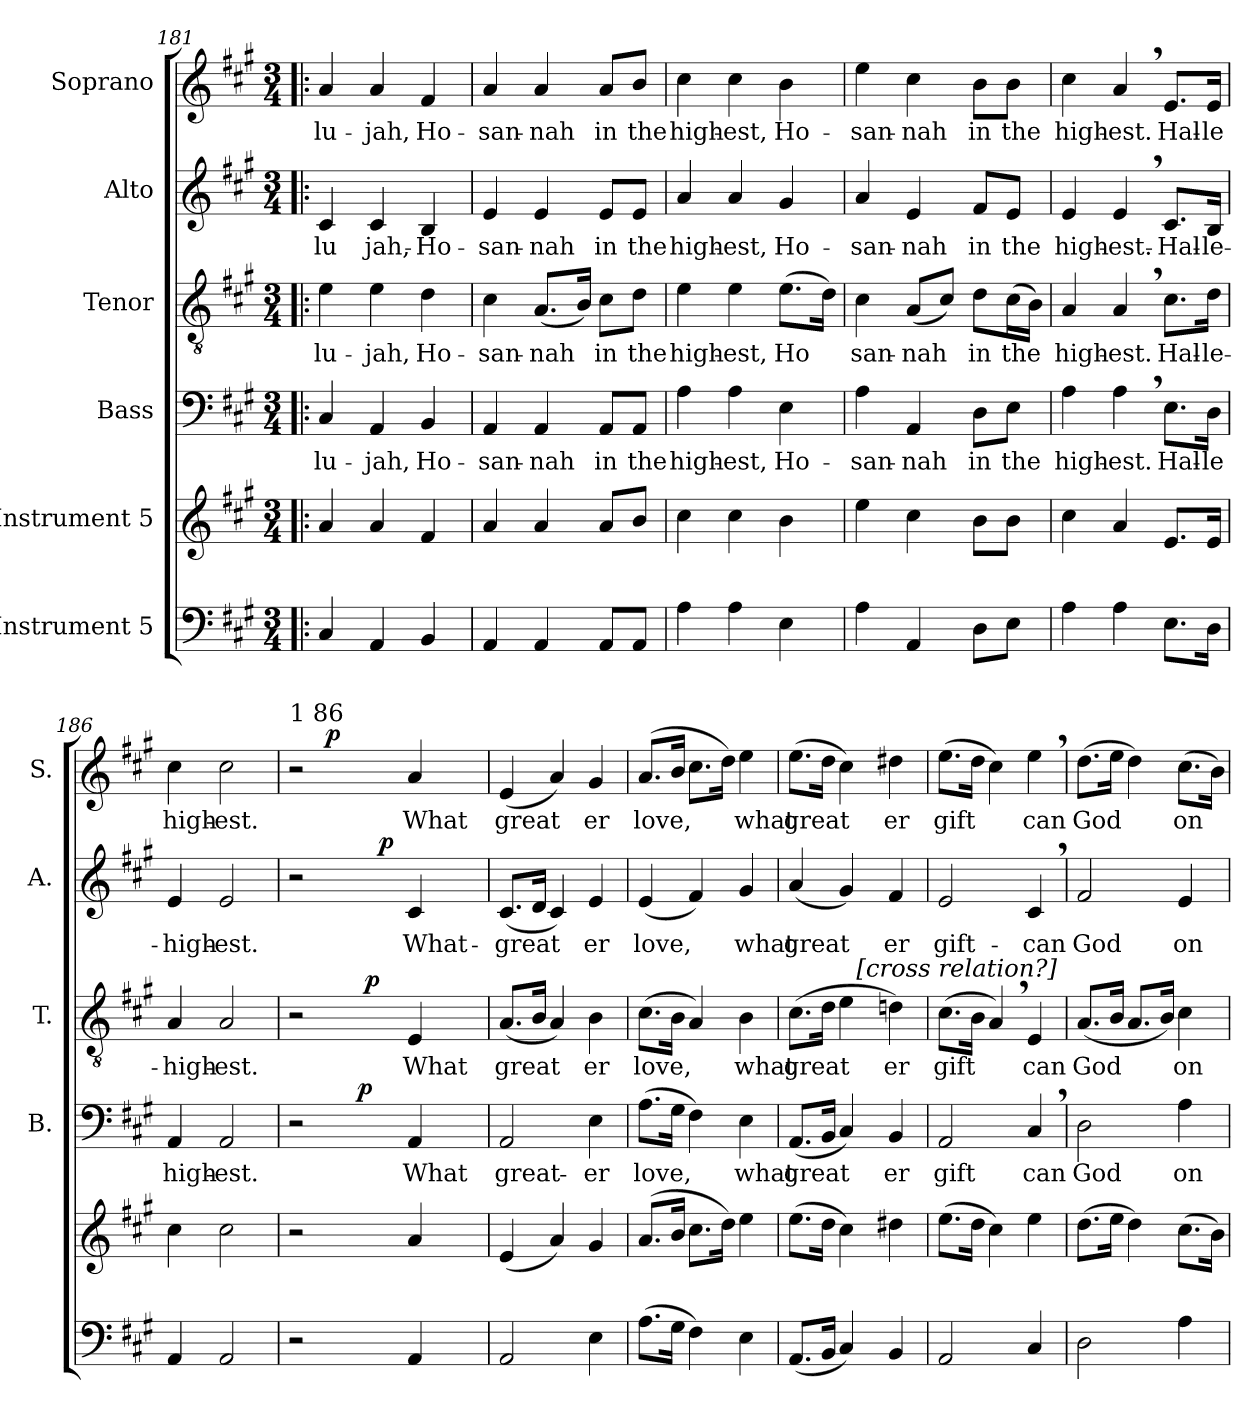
**kern	**kern	**kern	**text	**dynam	**kern	**text	**dynam	**kern	**text	**dynam	**kern	**text	**dynam
*part6	*part5	*part4	*part4	*part4	*part3	*part3	*part3	*part2	*part2	*part2	*part1	*part1	*part1
*staff6	*staff5	*staff4	*staff4	*staff4	*staff3	*staff3	*staff3	*staff2	*staff2	*staff2	*staff1	*staff1	*staff1
*I"Instrument 5	*I"Instrument 5	*I"Bass	*	*	*I"Tenor	*	*	*I"Alto	*	*	*I"Soprano	*	*
*	*	*I'B.	*	*	*I'T.	*	*	*I'A.	*	*	*I'S.	*	*
!!LO:PB:g=z
*clefF4	*clefG2	*clefF4	*	*	*clefGv2	*	*	*clefG2	*	*	*clefG2	*	*
*k[f#c#g#]	*k[f#c#g#]	*k[f#c#g#]	*	*	*k[f#c#g#]	*	*	*k[f#c#g#]	*	*	*k[f#c#g#]	*	*
*A:	*A:	*A:	*	*	*A:	*	*	*A:	*	*	*A:	*	*
*M3/4	*M3/4	*M3/4	*	*	*M3/4	*	*	*M3/4	*	*	*M3/4	*	*
=181!|:	=181!|:	=181!|:	=181!|:	=181!|:	=181!|:	=181!|:	=181!|:	=181!|:	=181!|:	=181!|:	=181!|:	=181!|:	=181!|:
!	!	!	!LO:LY:b:cj	!	!	!LO:LY:b:cj	!	!	!LO:LY:b:cj	!	!	!LO:LY:b:cj	!
4C#/	4a/	4C#/	-lu-	.	4e\	-lu-	.	4c#/	-lu	.	4a/	-lu-	.
!	!	!	!LO:LY:b:cj	!	!	!LO:LY:b:cj	!	!	!LO:LY:b:cj	!	!	!LO:LY:b:cj	!
4AA/	4a/	4AA/	-jah,	.	4e\	-jah,	.	4c#/	jah,-	.	4a/	-jah,	.
!	!	!	!LO:LY:b:cj	!	!	!LO:LY:b:cj	!	!	!LO:LY:b:cj	!	!	!LO:LY:b:cj	!
4BB/	4f#/	4BB/	Ho-	.	4d\	Ho-	.	4B/	-Ho-	.	4f#/	Ho-	.
=182	=182	=182	=182	=182	=182	=182	=182	=182	=182	=182	=182	=182	=182
!	!	!	!LO:LY:b:cj	!	!	!LO:LY:b:cj	!	!	!LO:LY:b:cj	!	!	!LO:LY:b:cj	!
4AA/	4a/	4AA/	-san-	.	4c#\	-san-	.	4e/	-san-	.	4a/	-san-	.
!	!	!	!LO:LY:b:cj	!	!	!LO:LY:b:cj	!	!	!LO:LY:b:cj	!	!	!LO:LY:b:cj	!
4AA/	4a/	4AA/	-nah	.	(<8.A/L	-nah	.	4e/	-nah	.	4a/	-nah	.
!	!	!	!	!	!	!LO:LY:b:cj	!	!	!	!	!	!	!
.	.	.	.	.	16B/J)	.	.	.	.	.	.	.	.
!	!	!	!LO:LY:b:cj	!	!	!LO:LY:b:cj	!	!	!LO:LY:b:cj	!	!	!LO:LY:b:cj	!
8AA/L	8a/L	8AA/L	in	.	8c#\L	in	.	8e/L	in	.	8a/L	in	.
!	!	!	!LO:LY:b:cj	!	!	!LO:LY:b:cj	!	!	!LO:LY:b:cj	!	!	!LO:LY:b:cj	!
8AA/J	8b/J	8AA/J	the	.	8d\J	the	.	8e/J	the	.	8b/J	the	.
=183	=183	=183	=183	=183	=183	=183	=183	=183	=183	=183	=183	=183	=183
!	!	!	!LO:LY:b:cj	!	!	!LO:LY:b:cj	!	!	!LO:LY:b:cj	!	!	!LO:LY:b:cj	!
4A\	4cc#\	4A\	high-	.	4e\	high-	.	4a/	high-	.	4cc#\	high-	.
!	!	!	!LO:LY:b:cj	!	!	!LO:LY:b:cj	!	!	!LO:LY:b:cj	!	!	!LO:LY:b:cj	!
4A\	4cc#\	4A\	-est,	.	4e\	-est,	.	4a/	-est,	.	4cc#\	-est,	.
!	!	!	!LO:LY:b:cj	!	!	!LO:LY:b:cj	!	!	!LO:LY:b:cj	!	!	!LO:LY:b:cj	!
4E\	4b\	4E\	Ho-	.	(>8.e\L	Ho-	.	4g#/	Ho-	.	4b\	Ho-	.
!	!	!	!	!	!	!LO:LY:b:cj	!	!	!	!	!	!	!
.	.	.	.	.	16d\J)	--	.	.	.	.	.	.	.
=184	=184	=184	=184	=184	=184	=184	=184	=184	=184	=184	=184	=184	=184
!	!	!	!LO:LY:b:cj	!	!	!LO:LY:b:cj	!	!	!LO:LY:b:cj	!	!	!LO:LY:b:cj	!
4A\	4ee\	4A\	-san-	.	4c#\	-san-	.	4a/	-san-	.	4ee\	-san-	.
!	!	!	!LO:LY:b:cj	!	!	!LO:LY:b:cj	!	!	!LO:LY:b:cj	!	!	!LO:LY:b:cj	!
4AA/	4cc#\	4AA/	-nah	.	(<8A/L	-nah	.	4e/	-nah	.	4cc#\	-nah	.
!	!	!	!	!	!	!LO:LY:b:cj	!	!	!	!	!	!	!
.	.	.	.	.	8c#/J)	.	.	.	.	.	.	.	.
!	!	!	!LO:LY:b:cj	!	!	!LO:LY:b:cj	!	!	!LO:LY:b:cj	!	!	!LO:LY:b:cj	!
8D\L	8b\L	8D\L	in	.	8d\L	in	.	8f#/L	in	.	8b\L	in	.
!	!	!	!LO:LY:b:cj	!	!	!LO:LY:b:cj	!	!	!LO:LY:b:cj	!	!	!LO:LY:b:cj	!
8E\J	8b\J	8E\J	the	.	(>16c#\	the	.	8e/J	the	.	8b\J	the	.
!	!	!	!	!	!	!LO:LY:b:cj	!	!	!	!	!	!	!
.	.	.	.	.	16B\J)	.	.	.	.	.	.	.	.
=185	=185	=185	=185	=185	=185	=185	=185	=185	=185	=185	=185	=185	=185
!	!	!	!LO:LY:b:cj	!	!	!LO:LY:b:cj	!	!	!LO:LY:b:cj	!	!	!LO:LY:b:cj	!
4A\	4cc#\	4A\	high-	.	4A/	high-	.	4e/	high-	.	4cc#\	high-	.
!	!	!	!LO:LY:b:cj	!	!	!LO:LY:b:cj	!	!	!LO:LY:b:cj	!	!	!LO:LY:b:cj	!
4A\	4a/	4A,>\	-est.	.	4A,>/	-est.	.	4e,>/	-est.-	.	4a,>/	-est.	.
!	!	!	!LO:LY:b:cj	!	!	!LO:LY:b:cj	!	!	!LO:LY:b:cj	!	!	!LO:LY:b:cj	!
8.E\L	8.e/L	8.E\L	Hal-	.	8.c#\L	Hal-	.	8.c#/L	-Hal-	.	8.e/L	Hal-	.
!	!	!	!LO:LY:b:cj	!	!	!LO:LY:b:cj	!	!	!LO:LY:b:cj	!	!	!LO:LY:b:cj	!
16D\J	16e/J	16D\J	-le	.	16d\J	-le-	.	16B/J	-le-	.	16e/J	-le	.
=186	=186	=186	=186	=186	=186	=186	=186	=186	=186	=186	=186	=186	=186
!	!	!	!LO:LY:b:cj	!	!	!LO:LY:b:cj	!	!	!LO:LY:b:cj	!	!	!LO:LY:b:cj	!
4AA/	4cc#\	4AA/	high-	.	4A/	-high-	.	4e/	-high-	.	4cc#\	high-	.
!	!	!	!LO:LY:b:cj	!	!	!LO:LY:b:cj	!	!	!LO:LY:b:cj	!	!	!LO:LY:b:cj	!
2AA/	2cc#\	2AA/	-est.	.	2A/	-est.	.	2e/	-est.	.	2cc#\	-est.	.
!!LO:PB:g=z
=187	=187	=187	=187	=187	=187	=187	=187	=187	=187	=187	=187	=187	=187
*	*	*^	*	*	*^	*	*	*^	*	*	*^	*	*
!	!	!	!	!	!	!	!	!	!	!	!	!	!	!LO:TX:a:t=1 86	!	!	!
2r	2r	2r	4ryy	.	.	2r	4ryy	.	.	2r	4ryy	.	.	2r	8ryy	.	.
.	.	.	.	.	.	.	.	.	.	.	.	.	.	.	32ryy	.	.
!	!	!	!	!	!	!	!	!	!	!	!	!	!	!	!	!	!LO:DY:a
.	.	.	.	.	.	.	.	.	.	.	.	.	.	.	2ryy	.	p
.	.	.	32ryy	.	.	.	32.ryy	.	.	.	16.ryy	.	.	.	.	.	.
!	!	!	!	!	!LO:DY:a	!	!	!	!	!	!	!	!	!	!	!	!
.	.	.	4...ryy	.	p	.	.	.	.	.	.	.	.	.	.	.	.
!	!	!	!	!	!	!	!	!	!LO:DY:a	!	!	!	!	!	!	!	!
.	.	.	.	.	.	.	4ryy	.	p	.	.	.	.	.	.	.	.
!	!	!	!	!	!	!	!	!	!	!	!	!	!LO:DY:a	!	!	!	!
.	.	.	.	.	.	.	.	.	.	.	4ryy	.	p	.	.	.	.
!	!	!	!	!LO:LY:b:cj	!	!	!	!LO:LY:b:cj	!	!	!	!LO:LY:b:cj	!	!	!	!LO:LY:b:cj	!
4AA/	4a/	4AA/	.	What	.	4E/	.	What	.	4c#/	.	What-	.	4a/	.	What	.
.	.	.	.	.	.	.	8ryy	.	.	.	.	.	.	.	.	.	.
.	.	.	.	.	.	.	.	.	.	.	8ryy	.	.	.	.	.	.
.	.	.	.	.	.	.	.	.	.	.	.	.	.	.	16.ryy	.	.
.	.	.	.	.	.	.	16ryy	.	.	.	.	.	.	.	.	.	.
.	.	.	.	.	.	.	.	.	.	.	32ryy	.	.	.	.	.	.
.	.	.	.	.	.	.	64ryy	.	.	.	.	.	.	.	.	.	.
=188	=188	=188	=188	=188	=188	=188	=188	=188	=188	=188	=188	=188	=188	=188	=188	=188	=188
!	!	!	!	!LO:LY:b:cj	!	!	!	!LO:LY:b:cj	!	!	!	!LO:LY:b:cj	!	!	!	!LO:LY:b:cj	!
*	*	*v	*v	*	*	*	*	*	*	*v	*v	*	*	*v	*v	*	*
*	*	*	*	*	*v	*v	*	*	*	*	*	*	*	*
2AA/	(>4e/	2AA/	great-	.	(<8.A/L	great-	.	(>8.c#/L	-great-	.	(>4e/	great-	.
!	!	!	!	!	!	!LO:LY:b:cj	!	!	!LO:LY:b:cj	!	!	!	!
.	.	.	.	.	16B/J	--	.	16d/J	--	.	.	.	.
!	!	!	!	!	!	!LO:LY:b:cj	!	!	!LO:LY:b:cj	!	!	!LO:LY:b:cj	!
.	4a/)	.	.	.	4A/)	--	.	4c#/)	--	.	4a/)	--	.
!	!	!	!LO:LY:b:cj	!	!	!LO:LY:b:cj	!	!	!LO:LY:b:cj	!	!	!LO:LY:b:cj	!
4E\	4g#/	4E\	-er	.	4B\	-er	.	4e/	-er	.	4g#/	-er	.
=189	=189	=189	=189	=189	=189	=189	=189	=189	=189	=189	=189	=189	=189
!	!	!	!LO:LY:b:cj	!	!	!LO:LY:b:cj	!	!	!LO:LY:b:cj	!	!	!LO:LY:b:cj	!
(>8.A\L	(>8.a/L	(>8.A\L	love,	.	(>8.c#\L	love,	.	(>4e/	love,	.	(>8.a/L	love,	.
!	!	!	!LO:LY:b:cj	!	!	!LO:LY:b:cj	!	!	!	!	!	!LO:LY:b:cj	!
16G#\J	16b/J	16G#\J	.	.	16B\J	.	.	.	.	.	16b/J	.	.
!	!	!	!LO:LY:b:cj	!	!	!LO:LY:b:cj	!	!	!LO:LY:b:cj	!	!	!LO:LY:b:cj	!
4F#\)	8.cc#\L	4F#\)	.	.	4A/)	.	.	4f#/)	.	.	8.cc#\L	.	.
!	!	!	!	!	!	!	!	!	!	!	!	!LO:LY:b:cj	!
.	16dd\J)	.	.	.	.	.	.	.	.	.	16dd\J)	.	.
!	!	!	!LO:LY:b:cj	!	!	!LO:LY:b:cj	!	!	!LO:LY:b:cj	!	!	!LO:LY:b:cj	!
4E\	4ee\	4E\	what	.	4B\	what	.	4g#/	what	.	4ee\	what	.
=190	=190	=190	=190	=190	=190	=190	=190	=190	=190	=190	=190	=190	=190
!	!	!	!LO:LY:b:cj	!	!	!LO:LY:b:cj	!	!	!LO:LY:b:cj	!	!	!LO:LY:b:cj	!
*	*	*	*	*	*^	*	*	*	*	*	*	*	*
(<8.AA/L	(>8.ee\L	(<8.AA/L	great-	.	(>8.c#\L	4ryy	great-	.	(>4a/	great-	.	(>8.ee\L	great-	.
!	!	!	!LO:LY:b:cj	!	!	!	!LO:LY:b:cj	!	!	!	!	!	!LO:LY:b:cj	!
16BB/J	16dd\J	16BB/J	--	.	16d\J	.	--	.	.	.	.	16dd\J	--	.
!	!	!	!LO:LY:b:cj	!	!	!	!LO:LY:b:cj	!	!	!LO:LY:b:cj	!	!	!LO:LY:b:cj	!
4C#/)	4cc#\)	4C#/)	--	.	4e\	16ryy	--	.	4g#/)	--	.	4cc#\)	--	.
!	!	!	!	!	!	!LO:TX:a:t=[cross relation?]	!	!	!	!	!	!	!	!
.	.	.	.	.	.	4..ryy	.	.	.	.	.	.	.	.
!	!	!	!LO:LY:b:cj	!	!	!	!LO:LY:b:cj	!	!	!LO:LY:b:cj	!	!	!LO:LY:b:cj	!
4BB/	4dd#X\	4BB/	-er	.	4dn\)	.	-er	.	4f#/	-er	.	4dd#X\	-er	.
=191	=191	=191	=191	=191	=191	=191	=191	=191	=191	=191	=191	=191	=191	=191
!	!	!	!LO:LY:b:cj	!	!	!	!LO:LY:b:cj	!	!	!LO:LY:b:cj	!	!	!LO:LY:b:cj	!
*	*	*	*	*	*v	*v	*	*	*	*	*	*	*	*
2AA/	(>8.ee\L	2AA/	gift	.	(>8.c#\L	gift	.	2e/	gift-	.	(>8.ee\L	gift	.
!	!	!	!	!	!	!LO:LY:b:cj	!	!	!	!	!	!LO:LY:b:cj	!
.	16dd\J	.	.	.	16B\J	.	.	.	.	.	16dd\J	.	.
!	!	!	!	!	!	!LO:LY:b:cj	!	!	!	!	!	!LO:LY:b:cj	!
.	4cc#\)	.	.	.	4A,>/)	.	.	.	.	.	4cc#\)	.	.
!	!	!	!LO:LY:b:cj	!	!	!LO:LY:b:cj	!	!	!LO:LY:b:cj	!	!	!LO:LY:b:cj	!
4C#/	4ee\	4C#,>/	can	.	4E/	can	.	4c#,>/	-can	.	4ee,>\	can	.
=192	=192	=192	=192	=192	=192	=192	=192	=192	=192	=192	=192	=192	=192
!	!	!	!LO:LY:b:cj	!	!	!LO:LY:b:cj	!	!	!LO:LY:b:cj	!	!	!LO:LY:b:cj	!
2D\	(>8.dd\L	2D\	God	.	(<8.A/L	God	.	2f#/	God	.	(>8.dd\L	God	.
!	!	!	!	!	!	!LO:LY:b:cj	!	!	!	!	!	!LO:LY:b:cj	!
.	16ee\J	.	.	.	16B/J	.	.	.	.	.	16ee\J	.	.
!	!	!	!	!	!	!LO:LY:b:cj	!	!	!	!	!	!LO:LY:b:cj	!
.	4dd\)	.	.	.	8.A/L	.	.	.	.	.	4dd\)	.	.
!	!	!	!	!	!	!LO:LY:b:cj	!	!	!	!	!	!	!
.	.	.	.	.	16B/J)	.	.	.	.	.	.	.	.
!	!	!	!LO:LY:b:cj	!	!	!LO:LY:b:cj	!	!	!LO:LY:b:cj	!	!	!LO:LY:b:cj	!
4A\	(>8.cc#\L	4A\	on	.	4c#\	on	.	4e/	on	.	(>8.cc#\L	on	.
!	!	!	!	!	!	!	!	!	!	!	!	!LO:LY:b:cj	!
.	16b\J)	.	.	.	.	.	.	.	.	.	16b\J)	.	.
=	=	=	=	=	=	=	=	=	=	=	=	=	=
*-	*-	*-	*-	*-	*-	*-	*-	*-	*-	*-	*-	*-	*-
